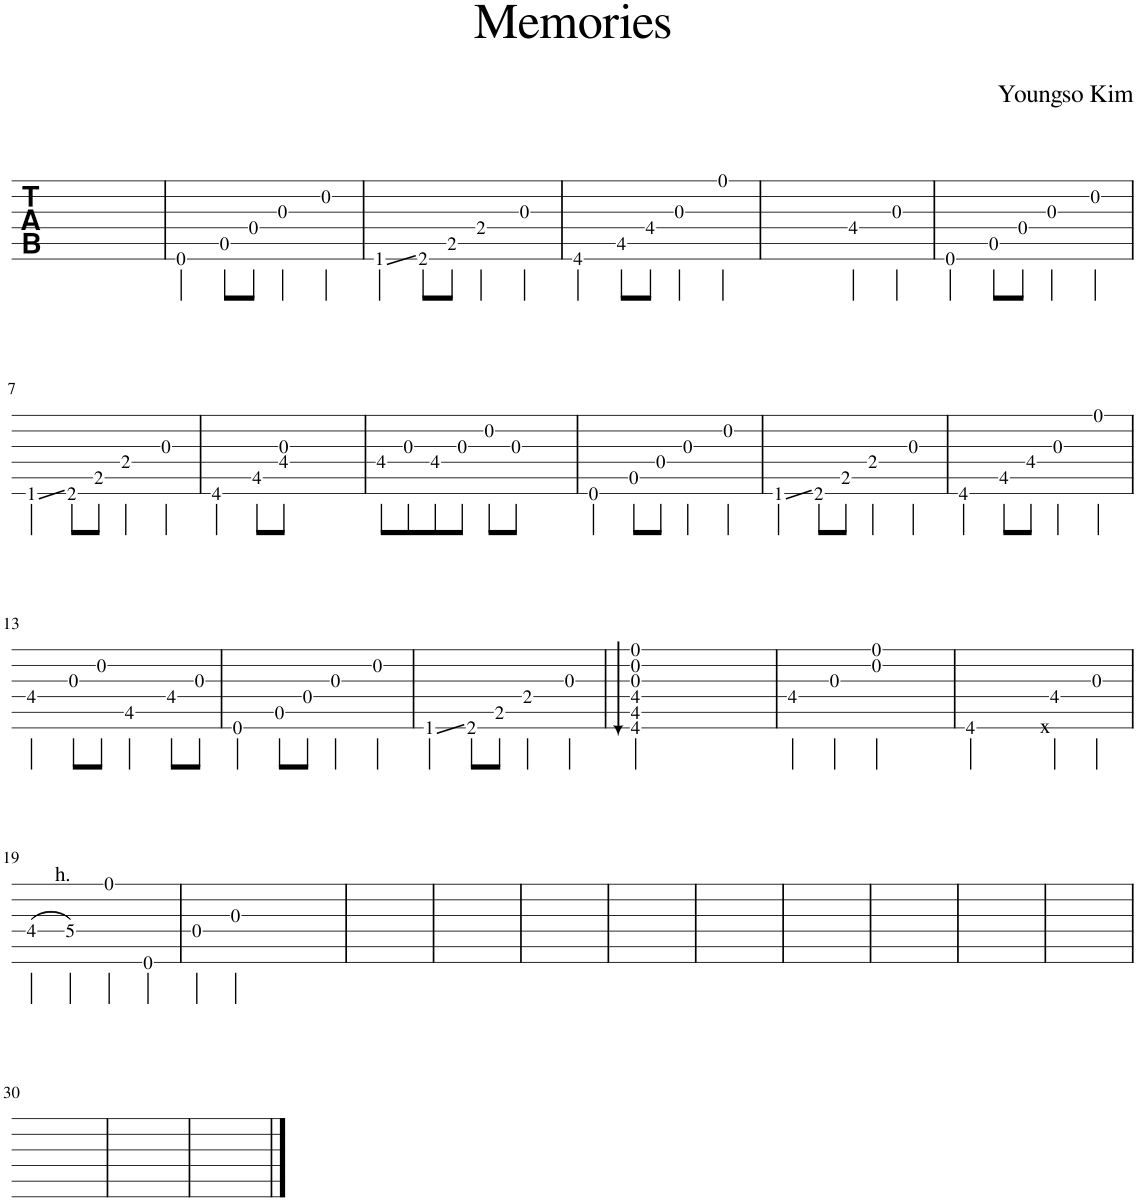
**kern
*part1
*staff1
*I"Guitar
*I'Guit.
*stria6
*
*k[]
*M4/4
=1
1r
=2
4EE\
8AA\L
8D\J
4G\
4B\
=3
4FF\
8FF#\L
8BB\J
4E\
4G\
=4
4GG#\
8C#\L
8F#\J
4G\
4e\
=5
4r
4r
4F#\
4G\
=6
4EE\
8AA\L
8D\J
4G\
4B\
!!LO:LB:g=z
=7
4FF\
8FF#\L
8BB\J
4E\
4G\
=8
4GG#\
8C#\L
8F#\ 8G\J
2r
=9
8F#\L
8G\
8F#\
8G\J
8B\L
8G\J
4r
=10
4EE\
8AA\L
8D\J
4G\
4B\
=11
4FF\
8FF#\L
8BB\J
4E\
4G\
=12
4GG#\
8C#\L
8F#\J
4G\
4e\
!!LO:LB:g=z
=13
4F#\
8G\L
8B\J
4C#\
8F#\L
8G\J
=14
4EE\
8AA\L
8D\J
4G\
4B\
=15
4FF\
8FF#\L
8BB\J
4E\
4G\
=16
4GG#\: 4C#\: 4F#\: 4G\: 4B\: 4e\:
4r
2r
=17
4F#\
4G\
4B\ 4e\
4r
=18
!LO:TX:b:t=x
4GG#\
4r
4F#\
4G\
!!LO:LB:g=z
=19
(4F#\
!LO:TX:a:t=h.
4G\)
4e\
4EE\
=20
4D\
4G\
4r
4r
=21
1r
=22
1r
=23
1r
=24
1r
=25
1r
=26
1r
=27
1r
=28
1r
=29
1r
!!LO:LB:g=z
=30
1r
=31
1r
=32
1r
==
*-
